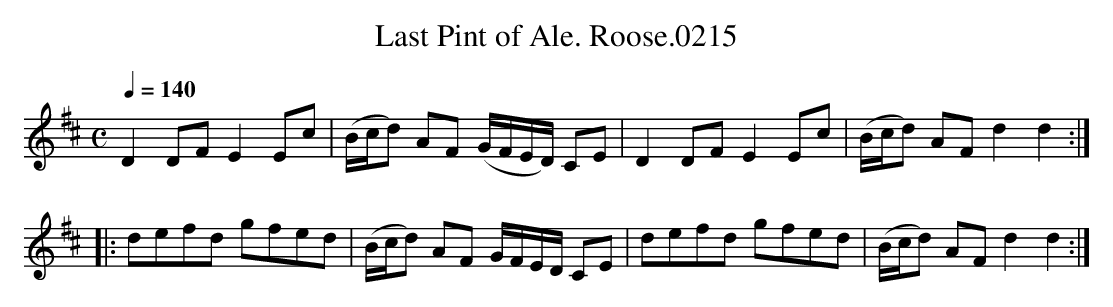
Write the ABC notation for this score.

X:1
T:Last Pint of Ale. Roose.0215
M:C
L:1/8
Q:1/4=140
K:D
D2DFE2Ec|(B/c/d) AF (G/F/E/D/) CE|D2DF E2Ec|(B/c/d) AF d2d2:|
|:defd gfed|(B/c/d) AF G/F/E/D/ CE|defd gfed|(B/c/d) AF d2d2:|
